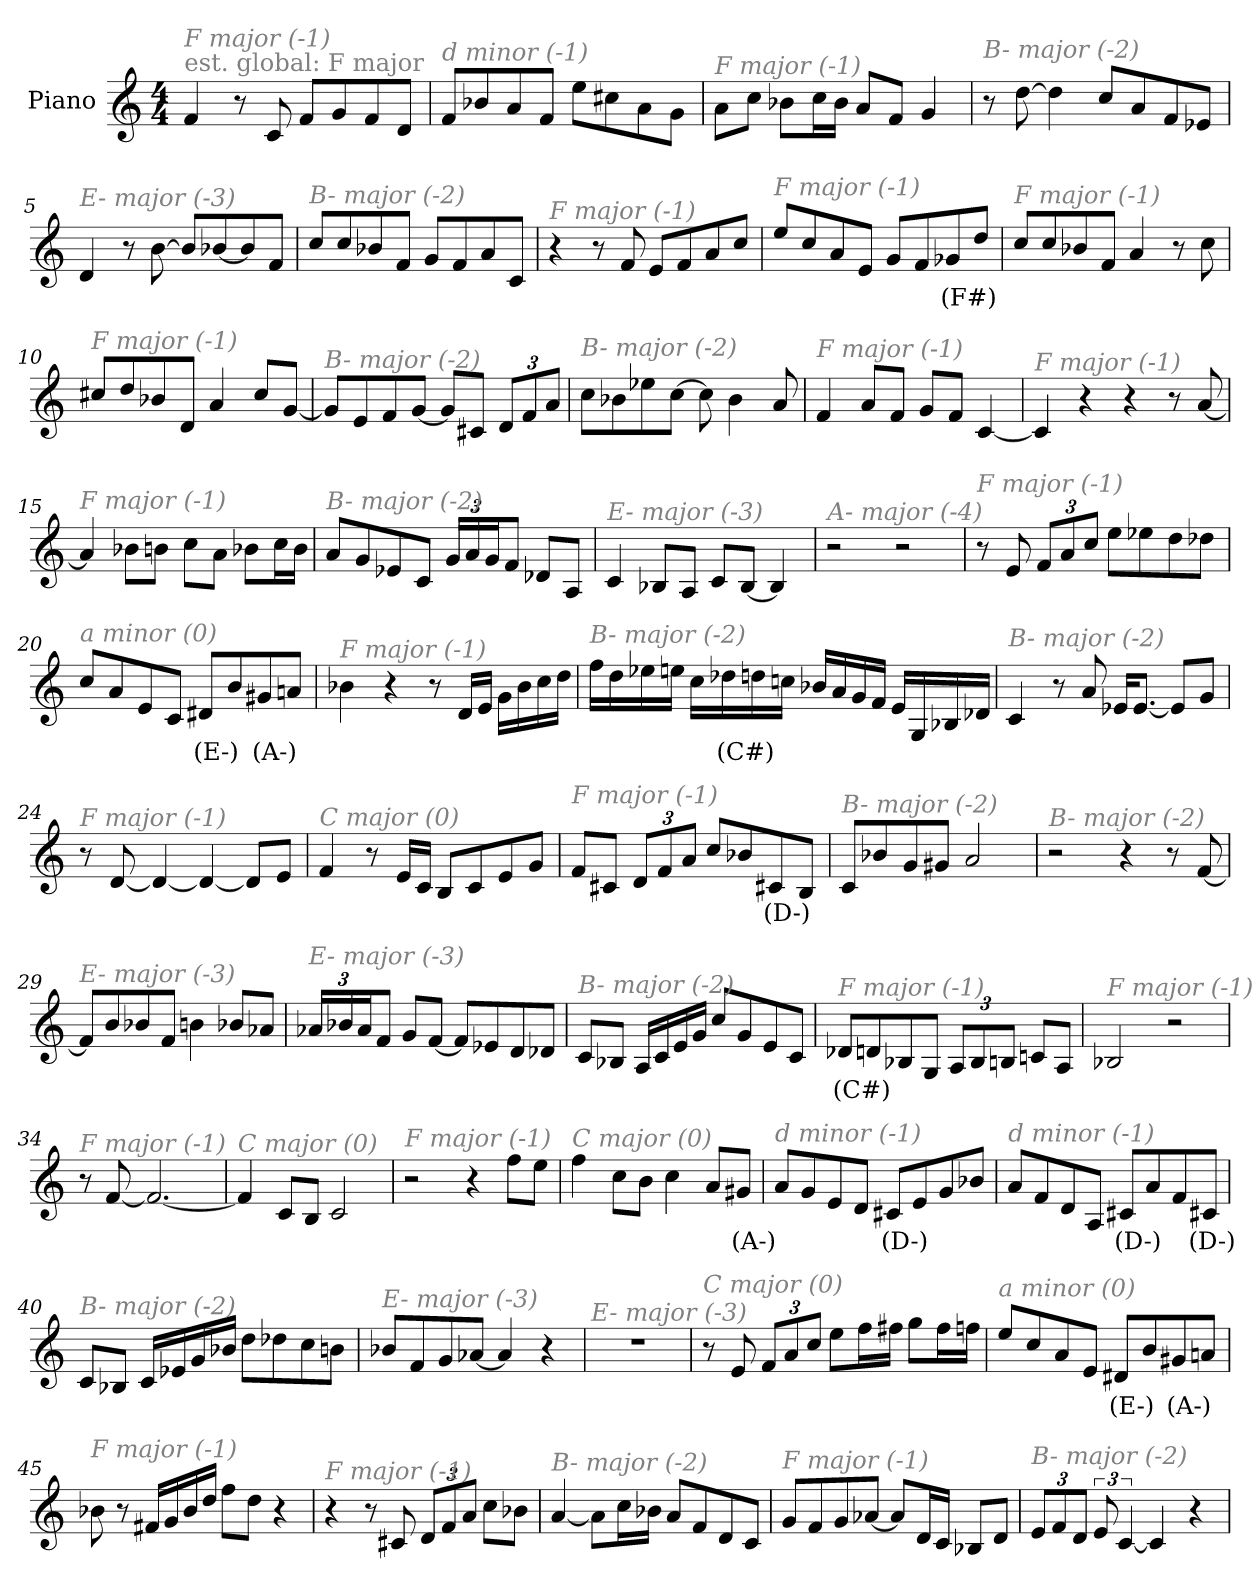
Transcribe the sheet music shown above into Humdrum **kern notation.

**kern	**text
*part1	*part1
*staff1	*staff1
*I"Piano	*
*I'Pno	*
*clefG2	*
*k[]	*
*M4/4	*
*MM188	*
=1	=1
!LO:TX:a:color=#808080:t=est. global&colon; F major	!
!LO:TX:i:color=#808080:t=F major (-1)	!
4f/	.
8r	.
8c/	.
8f/L	.
8g/	.
8f/	.
8d/J	.
=2	=2
!LO:TX:i:color=#808080:t=d minor (-1)	!
8f/L	.
8b-X/	.
8a/	.
8f/J	.
8ee\L	.
8cc#X\	.
8a\	.
8g\J	.
=3	=3
!LO:TX:i:color=#808080:t=F major (-1)	!
8a\L	.
8cc\J	.
8b-X\L	.
16cc\L	.
16b-\JJ	.
8a/L	.
8f/J	.
4g/	.
=4	=4
!LO:TX:i:color=#808080:t=B- major (-2)	!
8r	.
[8dd\	.
4dd\]	.
8cc/L	.
8a/	.
8f/	.
8e-X/J	.
!!LO:LB:g=z
=5	=5
!LO:TX:i:color=#808080:t=E- major (-3)	!
4d/	.
8r	.
[8b\	.
8b/L]	.
[8b-X/	.
8b-/]	.
8f/J	.
=6	=6
!LO:TX:i:color=#808080:t=B- major (-2)	!
8cc/L	.
8cc/	.
8b-X/	.
8f/J	.
8g/L	.
8f/	.
8a/	.
8c/J	.
=7	=7
!LO:TX:i:color=#808080:t=F major (-1)	!
4r	.
8r	.
8f/	.
8e/L	.
8f/	.
8a/	.
8cc/J	.
=8	=8
!LO:TX:i:color=#808080:t=F major (-1)	!
8ee/L	.
8cc/	.
8a/	.
8e/J	.
8g/L	.
8f/	.
8g-Xi/	(F#)
8dd/J	.
=9	=9
!LO:TX:i:color=#808080:t=F major (-1)	!
8cc/L	.
8cc/	.
8b-X/	.
8f/J	.
4a/	.
8r	.
8cc\	.
!!LO:LB:g=z
=10	=10
!LO:TX:i:color=#808080:t=F major (-1)	!
8cc#X/L	.
8dd/	.
8b-X/	.
8d/J	.
4a/	.
8cc#/L	.
[8g/J	.
=11	=11
!LO:TX:i:color=#808080:t=B- major (-2)	!
8g/L]	.
8e/	.
8f/	.
[8g/J	.
8g/L]	.
8c#X/J	.
*Xbrackettup	*
12d/L	.
12f/	.
12a/J	.
=12	=12
!LO:TX:i:color=#808080:t=B- major (-2)	!
8cc\L	.
8b-X\	.
8ee-X\	.
[8cc\J	.
8cc\]	.
4b-\	.
8a/	.
=13	=13
!LO:TX:i:color=#808080:t=F major (-1)	!
4f/	.
8a/L	.
8f/J	.
8g/L	.
8f/J	.
[4c/	.
!!LO:LB:g=z
=14	=14
!LO:TX:i:color=#808080:t=F major (-1)	!
4c/]	.
4r	.
4r	.
8r	.
[8a/	.
=15	=15
!LO:TX:i:color=#808080:t=F major (-1)	!
4a/]	.
8b-X\L	.
8bn\J	.
8cc\L	.
8a\J	.
8b-X\L	.
16cc\L	.
16b-\JJ	.
=16	=16
!LO:TX:i:color=#808080:t=B- major (-2)	!
8a/L	.
8g/	.
8e-X/	.
8c/J	.
24g/LL	.
24a/	.
24g/J	.
8f/J	.
8d-X/L	.
8A/J	.
=17	=17
!LO:TX:i:color=#808080:t=E- major (-3)	!
4c/	.
8B-X/L	.
8A/J	.
8c/L	.
[8B-/J	.
4B-/]	.
=18	=18
!LO:TX:i:color=#808080:t=A- major (-4)	!
2r	.
2r	.
!!LO:LB:g=z
=19	=19
!LO:TX:i:color=#808080:t=F major (-1)	!
8r	.
8e/	.
12f/L	.
12a/	.
12cc/J	.
8ee\L	.
8ee-X\	.
8dd\	.
8dd-X\J	.
=20	=20
!LO:TX:i:color=#808080:t=a minor (0)	!
8cc/L	.
8a/	.
8e/	.
8c/J	.
8d#Xi/L	(E-)
8b/	.
8g#Xi/	(A-)
8an/J	.
=21	=21
!LO:TX:i:color=#808080:t=F major (-1)	!
4b-X\	.
4r	.
8r	.
16d/LL	.
16e/JJ	.
16g\LL	.
16b-\	.
16cc\	.
16dd\JJ	.
!!LO:LB:g=z
=22	=22
!LO:TX:i:color=#808080:t=B- major (-2)	!
16ff\LL	.
16dd\	.
16ee-X\	.
16een\JJ	.
16cc\LL	.
16dd-Xi\	(C#)
16dd\	.
16ccn\JJ	.
16b-X/LL	.
16a/	.
16g/	.
16f/JJ	.
16e/LL	.
16G/	.
16B-X/	.
16d-X/JJ	.
=23	=23
!LO:TX:i:color=#808080:t=B- major (-2)	!
4c/	.
8r	.
8a/	.
16e-X/KL	.
[8.e-/J	.
8e-/L]	.
8g/J	.
=24	=24
!LO:TX:i:color=#808080:t=F major (-1)	!
8r	.
[8d/	.
4d/_	.
4d/_	.
8d/L]	.
8e/J	.
!!LO:LB:g=z
=25	=25
!LO:TX:i:color=#808080:t=C major (0)	!
4f/	.
8r	.
16e/LL	.
16c/JJ	.
8B/L	.
8c/	.
8e/	.
8g/J	.
=26	=26
!LO:TX:i:color=#808080:t=F major (-1)	!
8f/L	.
8c#X/J	.
12d/L	.
12f/	.
12a/J	.
8cc/L	.
8b-X/	.
8c#Xi/	(D-)
8B/J	.
=27	=27
!LO:TX:i:color=#808080:t=B- major (-2)	!
8c/L	.
8b-X/	.
8g/	.
8g#X/J	.
2a/	.
=28	=28
!LO:TX:i:color=#808080:t=B- major (-2)	!
2r	.
4r	.
8r	.
[8f/	.
!!LO:LB:g=z
=29	=29
!LO:TX:i:color=#808080:t=E- major (-3)	!
8f/L]	.
8b/	.
8b-X/	.
8f/J	.
4bn\	.
8b-X/L	.
8a-X/J	.
=30	=30
!LO:TX:i:color=#808080:t=E- major (-3)	!
24a-X/LL	.
24b-X/	.
24a-/J	.
8f/J	.
8g/L	.
[8f/J	.
8f/L]	.
8e-X/	.
8d/	.
8d-X/J	.
=31	=31
!LO:TX:i:color=#808080:t=B- major (-2)	!
8c/L	.
8B-X/J	.
16A/LL	.
16c/	.
16e/	.
16g/JJ	.
8cc/L	.
8g/	.
8e/	.
8c/J	.
!!LO:LB:g=z
=32	=32
!LO:TX:i:color=#808080:t=F major (-1)	!
8d-Xi/L	(C#)
8d/	.
8B-X/	.
8G/J	.
12A/L	.
12B-/	.
12Bn/J	.
8cn/L	.
8A/J	.
=33	=33
!LO:TX:i:color=#808080:t=F major (-1)	!
2B-X/	.
2r	.
=34	=34
!LO:TX:i:color=#808080:t=F major (-1)	!
8r	.
[8f/	.
2.f/_	.
=35	=35
!LO:TX:i:color=#808080:t=C major (0)	!
4f/]	.
8c/L	.
8B/J	.
2c/	.
=36	=36
!LO:TX:i:color=#808080:t=F major (-1)	!
2r	.
4r	.
8ff\L	.
8ee\J	.
!!LO:LB:g=z
=37	=37
!LO:TX:i:color=#808080:t=C major (0)	!
4ff\	.
8cc\L	.
8b\J	.
4cc\	.
8a/L	.
8g#Xj/J	(A-)
=38	=38
!LO:TX:i:color=#808080:t=d minor (-1)	!
8a/L	.
8g/	.
8e/	.
8d/J	.
8c#Xi/L	(D-)
8e/	.
8g/	.
8b-X/J	.
=39	=39
!LO:TX:i:color=#808080:t=d minor (-1)	!
8a/L	.
8f/	.
8d/	.
8A/J	.
8c#Xi/L	(D-)
8a/	.
8f/	.
8c#Xi/J	(D-)
=40	=40
!LO:TX:i:color=#808080:t=B- major (-2)	!
8c/L	.
8B-X/J	.
16c/LL	.
16e-X/	.
16g/	.
16b-X/JJ	.
8dd\L	.
8dd-X\	.
8cc\	.
8bn\J	.
!!LO:PB:g=z
=41	=41
!LO:TX:i:color=#808080:t=E- major (-3)	!
8b-X/L	.
8f/	.
8g/	.
[8a-X/J	.
4a-/]	.
4r	.
=42	=42
!LO:TX:i:color=#808080:t=E- major (-3)	!
1r	.
=43	=43
!LO:TX:i:color=#808080:t=C major (0)	!
8r	.
8e/	.
12f/L	.
12a/	.
12cc/J	.
8ee\L	.
16ff\L	.
16ff#X\JJ	.
8gg\L	.
16ff#\L	.
16ffn\JJ	.
=44	=44
!LO:TX:i:color=#808080:t=a minor (0)	!
8ee/L	.
8cc/	.
8a/	.
8e/J	.
8d#Xi/L	(E-)
8b/	.
8g#Xi/	(A-)
8an/J	.
!!LO:LB:g=z
=45	=45
!LO:TX:i:color=#808080:t=F major (-1)	!
8b-X\	.
8r	.
16f#X/LL	.
16g/	.
16b-/	.
16dd/JJ	.
8ff\L	.
8dd\J	.
4r	.
=46	=46
!LO:TX:i:color=#808080:t=F major (-1)	!
4r	.
8r	.
8c#X/	.
12d/L	.
12f/	.
12a/J	.
8cc\L	.
8b-X\J	.
=47	=47
!LO:TX:i:color=#808080:t=B- major (-2)	!
[4a/	.
8a\L]	.
16cc\L	.
16b-X\JJ	.
8a/L	.
8f/	.
8d/	.
8c/J	.
=48	=48
!LO:TX:i:color=#808080:t=F major (-1)	!
8g/L	.
8f/	.
8g/	.
[8a-X/J	.
8a-/L]	.
16d/L	.
16c/JJ	.
8B-X/L	.
8d/J	.
!!LO:LB:g=z
=49	=49
!LO:TX:i:color=#808080:t=B- major (-2)	!
12e/L	.
12f/	.
12d/J	.
*brackettup	*
12e/	.
[6c/	.
4c/]	.
4r	.
=	=
*-	*-
